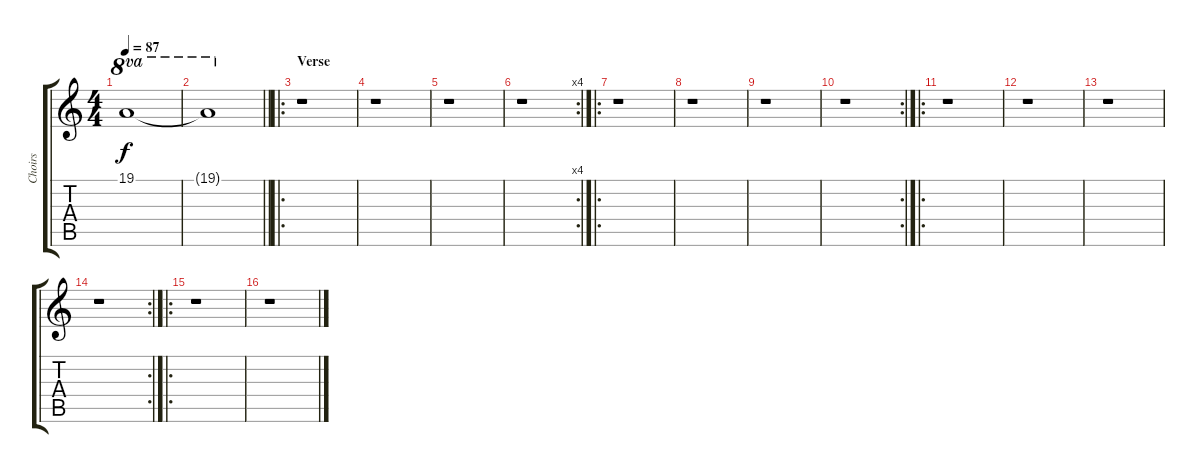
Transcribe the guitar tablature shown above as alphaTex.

\track ("Choirs" "Choirs") {instrument choiraahs}
\staff {score tabs}
\tuning (D4 A3 F3 C3 G2 C2) {hide}
\ts (4 4)
\tempo 87
\clef g2
\ks c
19.1.1{ot 8va dy f instrument choiraahs} |
\barLineRight lightlight
19.1{t}.1{ot 8va} |
\ro
\section ("" "Verse")
r.1 |
r.1 |
r.1 |
\rc 4
r.1 |
\ro
r.1 |
r.1 |
r.1 |
\rc 2
r.1 |
\ro
r.1 |
r.1 |
r.1 |
\rc 2
r.1 |
\ro
r.1 |
r.1
